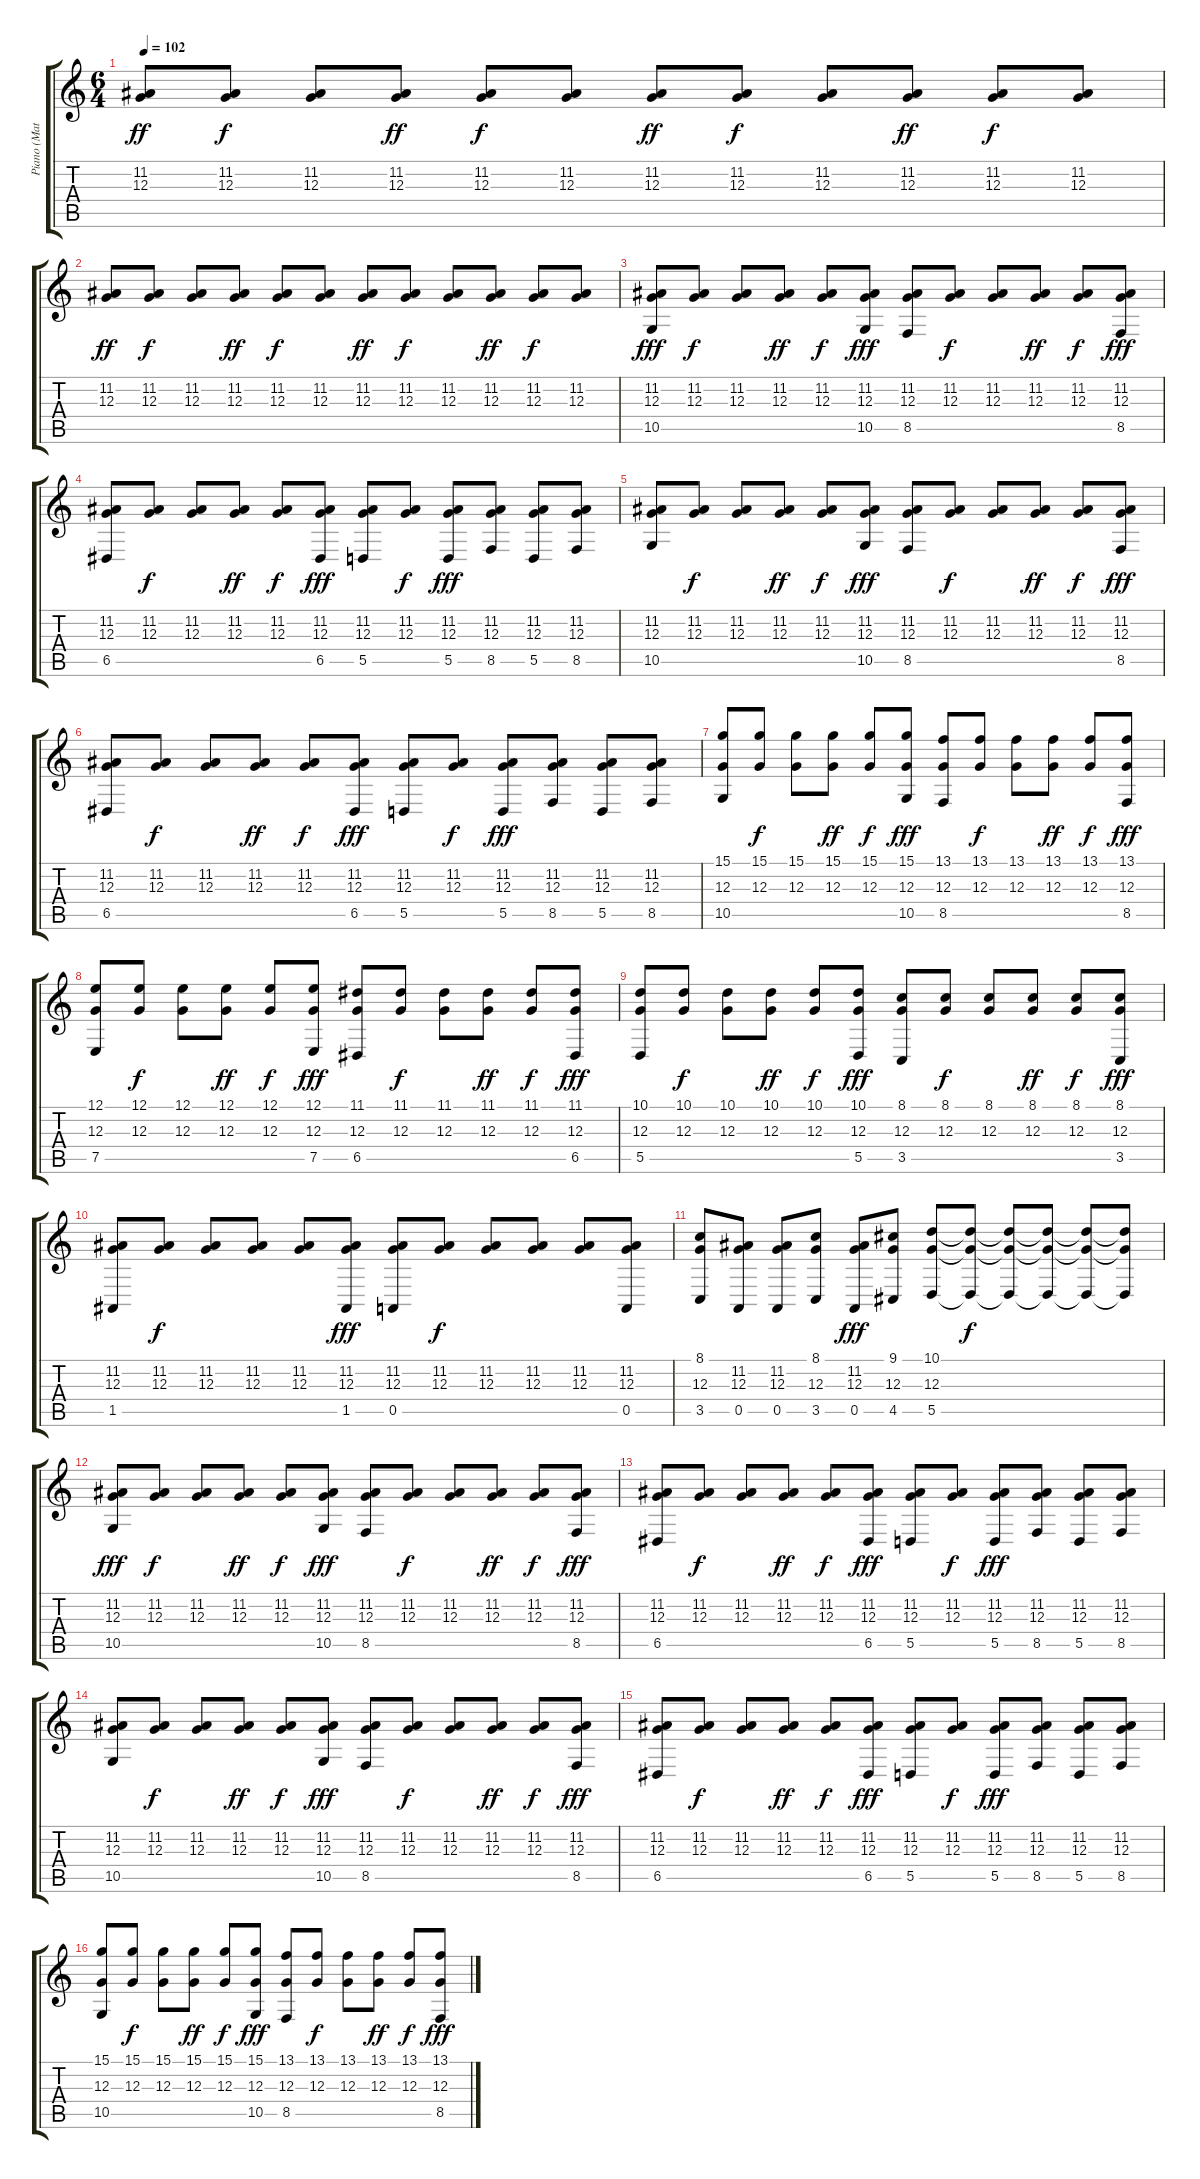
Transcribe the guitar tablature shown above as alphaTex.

\track ("Piano (Matt)" "Piano (Mat") {instrument acousticgrandpiano}
\staff {score tabs}
\tuning (E4 B3 G3 D3 A2 E2) {hide}
\ts (6 4)
\tempo 102
\clef g2
\ks c
(11.2 12.3).8{dy ff instrument acousticgrandpiano} (11.2 12.3).8{dy f} (11.2 12.3).8 (11.2 12.3).8{dy ff} (11.2 12.3).8{dy f} (11.2 12.3).8 (11.2 12.3).8{dy ff} (11.2 12.3).8{dy f} (11.2 12.3).8 (11.2 12.3).8{dy ff} (11.2 12.3).8{dy f} (11.2 12.3).8 |
(11.2 12.3).8{dy ff} (11.2 12.3).8{dy f} (11.2 12.3).8 (11.2 12.3).8{dy ff} (11.2 12.3).8{dy f} (11.2 12.3).8 (11.2 12.3).8{dy ff} (11.2 12.3).8{dy f} (11.2 12.3).8 (11.2 12.3).8{dy ff} (11.2 12.3).8{dy f} (11.2 12.3).8 |
(11.2 12.3 10.5).8{dy fff} (11.2 12.3).8{dy f} (11.2 12.3).8 (11.2 12.3).8{dy ff} (11.2 12.3).8{dy f} (11.2 12.3 10.5).8{dy fff} (11.2 12.3 8.5).8 (11.2 12.3).8{dy f} (11.2 12.3).8 (11.2 12.3).8{dy ff} (11.2 12.3).8{dy f} (11.2 12.3 8.5).8{dy fff} |
(11.2 12.3 6.5).8 (11.2 12.3).8{dy f} (11.2 12.3).8 (11.2 12.3).8{dy ff} (11.2 12.3).8{dy f} (11.2 12.3 6.5).8{dy fff} (11.2 12.3 5.5).8 (11.2 12.3).8{dy f} (11.2 12.3 5.5).8{dy fff} (11.2 12.3 8.5).8 (11.2 12.3 5.5).8 (11.2 12.3 8.5).8 |
(11.2 12.3 10.5).8 (11.2 12.3).8{dy f} (11.2 12.3).8 (11.2 12.3).8{dy ff} (11.2 12.3).8{dy f} (11.2 12.3 10.5).8{dy fff} (11.2 12.3 8.5).8 (11.2 12.3).8{dy f} (11.2 12.3).8 (11.2 12.3).8{dy ff} (11.2 12.3).8{dy f} (11.2 12.3 8.5).8{dy fff} |
(11.2 12.3 6.5).8 (11.2 12.3).8{dy f} (11.2 12.3).8 (11.2 12.3).8{dy ff} (11.2 12.3).8{dy f} (11.2 12.3 6.5).8{dy fff} (11.2 12.3 5.5).8 (11.2 12.3).8{dy f} (11.2 12.3 5.5).8{dy fff} (11.2 12.3 8.5).8 (11.2 12.3 5.5).8 (11.2 12.3 8.5).8 |
(15.1 12.3 10.5).8 (15.1 12.3).8{dy f} (15.1 12.3).8 (15.1 12.3).8{dy ff} (15.1 12.3).8{dy f} (15.1 12.3 10.5).8{dy fff} (13.1 12.3 8.5).8 (13.1 12.3).8{dy f} (13.1 12.3).8 (13.1 12.3).8{dy ff} (13.1 12.3).8{dy f} (13.1 12.3 8.5).8{dy fff} |
(12.1 12.3 7.5).8 (12.1 12.3).8{dy f} (12.1 12.3).8 (12.1 12.3).8{dy ff} (12.1 12.3).8{dy f} (12.1 12.3 7.5).8{dy fff} (11.1 12.3 6.5).8 (11.1 12.3).8{dy f} (11.1 12.3).8 (11.1 12.3).8{dy ff} (11.1 12.3).8{dy f} (11.1 12.3 6.5).8{dy fff} |
(10.1 12.3 5.5).8 (10.1 12.3).8{dy f} (10.1 12.3).8 (10.1 12.3).8{dy ff} (10.1 12.3).8{dy f} (10.1 12.3 5.5).8{dy fff} (8.1 12.3 3.5).8 (8.1 12.3).8{dy f} (8.1 12.3).8 (8.1 12.3).8{dy ff} (8.1 12.3).8{dy f} (8.1 12.3 3.5).8{dy fff} |
(11.2 12.3 1.5).8 (11.2 12.3).8{dy f} (11.2 12.3).8 (11.2 12.3).8 (11.2 12.3).8 (11.2 12.3 1.5).8{dy fff} (11.2 12.3 0.5).8 (11.2 12.3).8{dy f} (11.2 12.3).8 (11.2 12.3).8 (11.2 12.3).8 (11.2 12.3 0.5).8 |
(8.1 12.3 3.5).8 (11.2 12.3 0.5).8 (11.2 12.3 0.5).8 (8.1 12.3 3.5).8 (11.2 12.3 0.5).8{dy fff} (9.1 12.3 4.5).8 (10.1 12.3 5.5).8 (10.1{t} 12.3{t} 5.5{t}).8{dy f} (10.1{t} 12.3{t} 5.5{t}).8 (10.1{t} 12.3{t} 5.5{t}).8 (10.1{t} 12.3{t} 5.5{t}).8 (10.1{t} 12.3{t} 5.5{t}).8 |
(11.2 12.3 10.5).8{dy fff} (11.2 12.3).8{dy f} (11.2 12.3).8 (11.2 12.3).8{dy ff} (11.2 12.3).8{dy f} (11.2 12.3 10.5).8{dy fff} (11.2 12.3 8.5).8 (11.2 12.3).8{dy f} (11.2 12.3).8 (11.2 12.3).8{dy ff} (11.2 12.3).8{dy f} (11.2 12.3 8.5).8{dy fff} |
(11.2 12.3 6.5).8 (11.2 12.3).8{dy f} (11.2 12.3).8 (11.2 12.3).8{dy ff} (11.2 12.3).8{dy f} (11.2 12.3 6.5).8{dy fff} (11.2 12.3 5.5).8 (11.2 12.3).8{dy f} (11.2 12.3 5.5).8{dy fff} (11.2 12.3 8.5).8 (11.2 12.3 5.5).8 (11.2 12.3 8.5).8 |
(11.2 12.3 10.5).8 (11.2 12.3).8{dy f} (11.2 12.3).8 (11.2 12.3).8{dy ff} (11.2 12.3).8{dy f} (11.2 12.3 10.5).8{dy fff} (11.2 12.3 8.5).8 (11.2 12.3).8{dy f} (11.2 12.3).8 (11.2 12.3).8{dy ff} (11.2 12.3).8{dy f} (11.2 12.3 8.5).8{dy fff} |
(11.2 12.3 6.5).8 (11.2 12.3).8{dy f} (11.2 12.3).8 (11.2 12.3).8{dy ff} (11.2 12.3).8{dy f} (11.2 12.3 6.5).8{dy fff} (11.2 12.3 5.5).8 (11.2 12.3).8{dy f} (11.2 12.3 5.5).8{dy fff} (11.2 12.3 8.5).8 (11.2 12.3 5.5).8 (11.2 12.3 8.5).8 |
(15.1 12.3 10.5).8 (15.1 12.3).8{dy f} (15.1 12.3).8 (15.1 12.3).8{dy ff} (15.1 12.3).8{dy f} (15.1 12.3 10.5).8{dy fff} (13.1 12.3 8.5).8 (13.1 12.3).8{dy f} (13.1 12.3).8 (13.1 12.3).8{dy ff} (13.1 12.3).8{dy f} (13.1 12.3 8.5).8{dy fff}
